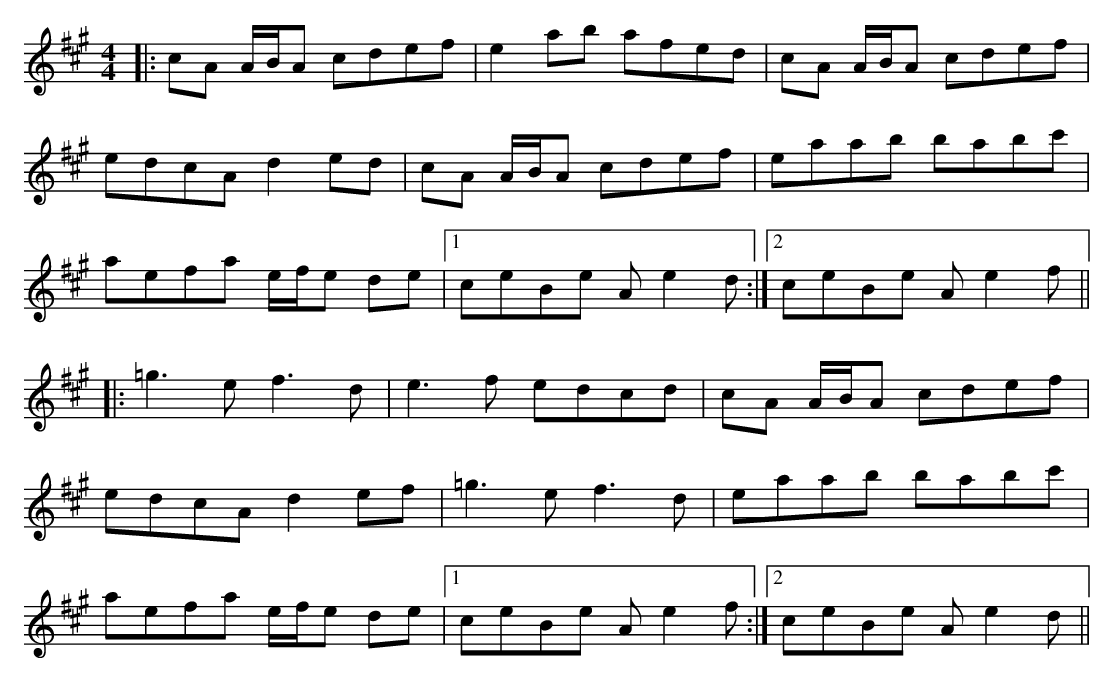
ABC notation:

X:1
M:4/4
K:A
|:cA A/B/A cdef|e2 ab afed|cA A/B/A cdef|
edcA d2 ed|cA A/B/A cdef|eaab babc'|
aefa e/f/e de|1 ceBe A e2 d:|2 ceBe A e2 f||
|:=g3 e f3 d|e3 f edcd|cA A/B/A cdef|
edcA d2 ef|=g3 e f3 d|eaab babc'|
aefa e/f/e de|1 ceBe A e2 f:|2 ceBe A e2 d||
